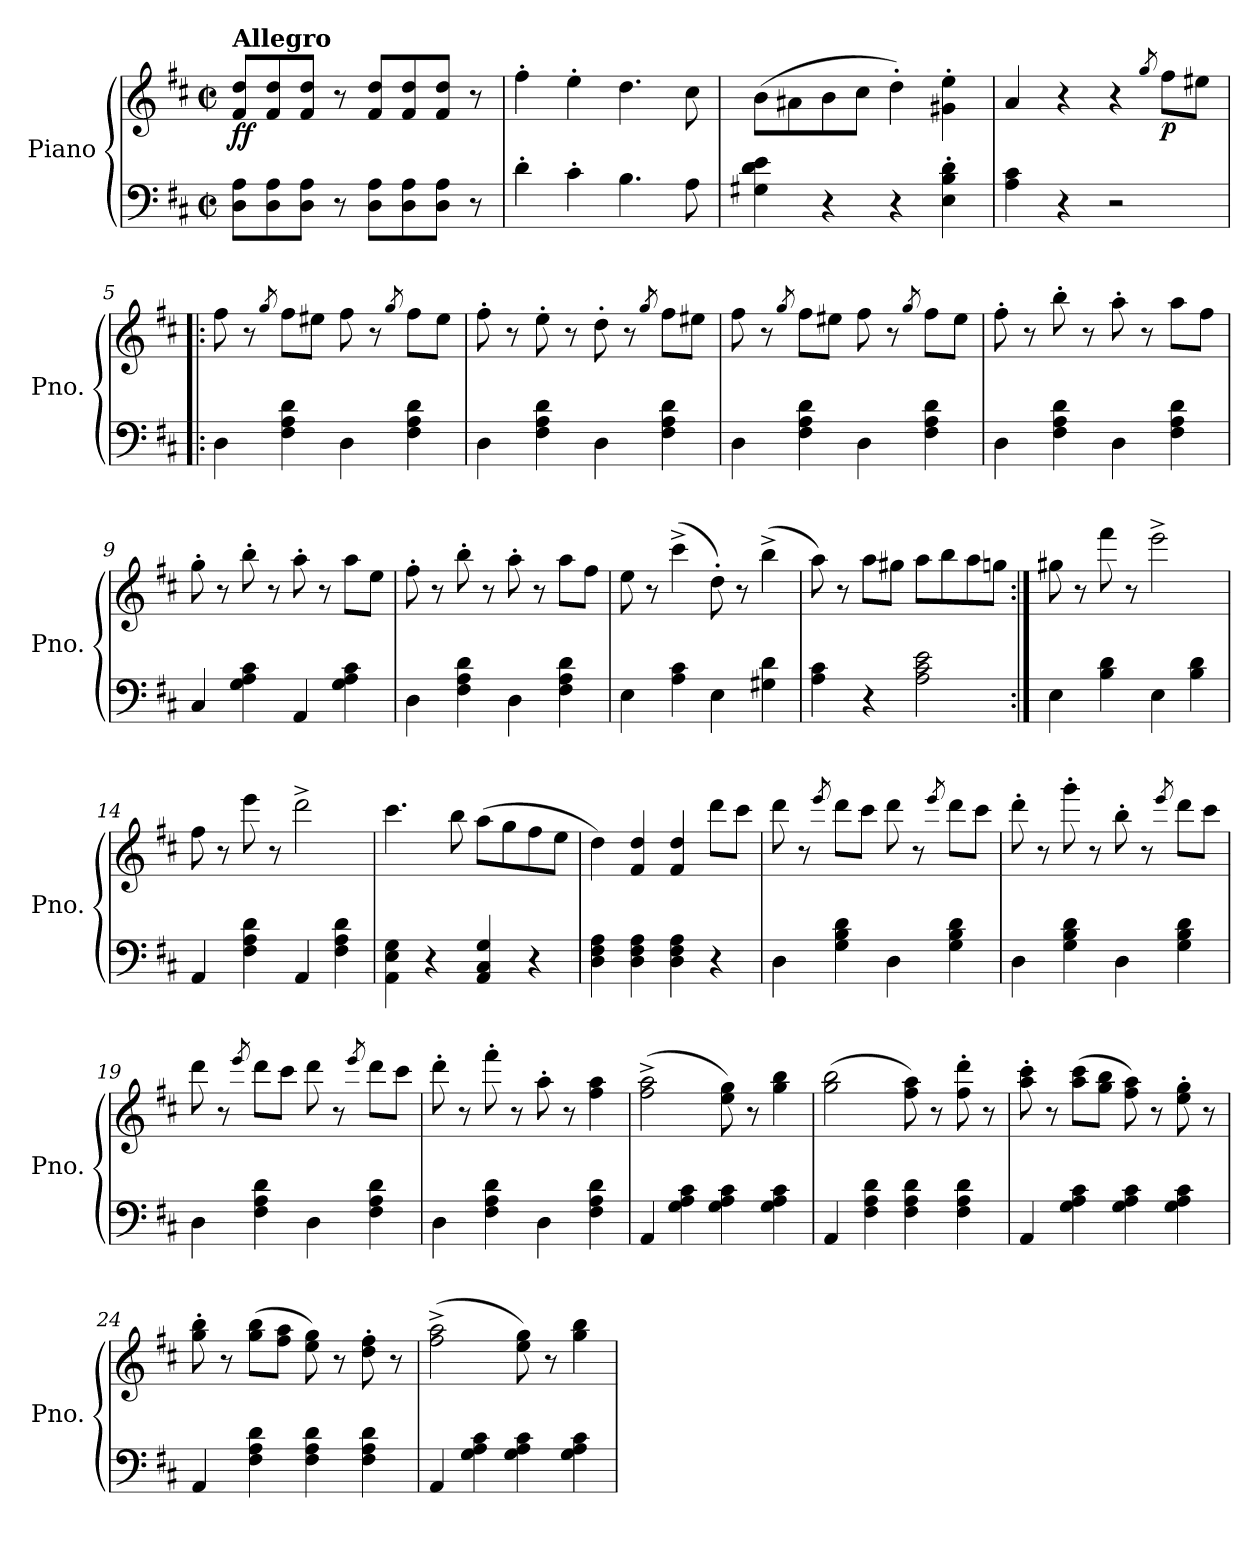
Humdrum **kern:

**kern	**kern	**dynam
*part1	*part1	*part1
*staff2	*staff1	*staff1/2
*I"Piano	*	*
*I'Pno.	*	*
*clefF4	*clefG2	*
*k[f#c#]	*k[f#c#]	*
*M2/2	*M2/2	*
*met(c|)	*met(c|)	*
=1	=1	=1
!	!LO:TX:a:B:t=Allegro	!
!	!	!LO:DY:b
8D\ 8A\L	8f#/ 8dd/L	ff
8D\ 8A\	8f#/ 8dd/	.
8D\ 8A\J	8f#/ 8dd/J	.
8r	8r	.
8D\ 8A\L	8f#/ 8dd/L	.
8D\ 8A\	8f#/ 8dd/	.
8D\ 8A\J	8f#/ 8dd/J	.
8r	8r	.
=2	=2	=2
4d'\	4ff#'\	.
4c#'\	4ee'\	.
4.B\	4.dd\	.
8A\	8cc#\	.
=3	=3	=3
4G#X\ 4d\ 4e\	(8b\L	.
.	8a#X\	.
4r	8b\	.
.	8cc#\J	.
4r	4dd'\)	.
4E\' 4B\' 4d\'	4g#X\' 4ee\'	.
=4	=4	=4
4A\ 4c#\	4a/	.
4r	4r	.
2r	4r	.
.	8qgg/	.
!	!	!LO:DY:b
.	8ff#\L	p
.	8ee#X\J	.
=5!|:	=5!|:	=5!|:
4D\	8ff#\	.
.	8r	.
.	8qgg/	.
4F#\ 4A\ 4d\	8ff#\L	.
.	8ee#X\J	.
4D\	8ff#\	.
.	8r	.
.	8qgg/	.
4F#\ 4A\ 4d\	8ff#\L	.
.	8ee#\J	.
!!LO:LB:g=z
=6	=6	=6
4D\	8ff#'\	.
.	8r	.
4F#\ 4A\ 4d\	8ee'\	.
.	8r	.
4D\	8dd'\	.
.	8r	.
.	8qgg/	.
4F#\ 4A\ 4d\	8ff#\L	.
.	8ee#X\J	.
=7	=7	=7
4D\	8ff#\	.
.	8r	.
.	8qgg/	.
4F#\ 4A\ 4d\	8ff#\L	.
.	8ee#X\J	.
4D\	8ff#\	.
.	8r	.
.	8qgg/	.
4F#\ 4A\ 4d\	8ff#\L	.
.	8ee#\J	.
=8	=8	=8
4D\	8ff#'\	.
.	8r	.
4F#\ 4A\ 4d\	8bb'\	.
.	8r	.
4D\	8aa'\	.
.	8r	.
4F#\ 4A\ 4d\	8aa\L	.
.	8ff#\J	.
=9	=9	=9
4C#/	8gg'\	.
.	8r	.
4G\ 4A\ 4c#\	8bb'\	.
.	8r	.
4AA/	8aa'\	.
.	8r	.
4G\ 4A\ 4c#\	8aa\L	.
.	8ee\J	.
!!LO:LB:g=z
=10	=10	=10
4D\	8ff#'\	.
.	8r	.
4F#\ 4A\ 4d\	8bb'\	.
.	8r	.
4D\	8aa'\	.
.	8r	.
4F#\ 4A\ 4d\	8aa\L	.
.	8ff#\J	.
=11	=11	=11
4E\	8ee\	.
.	8r	.
4A\ 4c#\	(4ccc#^\	.
4E\	8dd'\)	.
.	8r	.
4G#X\ 4d\	(4bb^\	.
=12	=12	=12
4A\ 4c#\	8aa\)	.
.	8r	.
4r	8aa\L	.
.	8gg#X\J	.
2A\ 2c#\ 2e\	8aa\L	.
.	8bb\	.
.	8aa\	.
.	8ggn\J	.
=13:|!	=13:|!	=13:|!
4E\	8gg#X\	.
.	8r	.
4B\ 4d\	8fff#\	.
.	8r	.
4E\	2eee^\	.
4B\ 4d\	.	.
=14	=14	=14
4AA/	8ff#\	.
.	8r	.
4F#\ 4A\ 4d\	8eee\	.
.	8r	.
4AA/	2ddd^\	.
4F#\ 4A\ 4d\	.	.
!!LO:LB:g=z
=15	=15	=15
4AA\ 4E\ 4G\	4.ccc#\	.
4r	.	.
.	8bb\	.
4AA/ 4C#/ 4G/	(8aa\L	.
.	8gg\	.
4r	8ff#\	.
.	8ee\J	.
=16	=16	=16
4D\ 4F#\ 4A\	4dd\)	.
4D\ 4F#\ 4A\	4f#/ 4dd/	.
4D\ 4F#\ 4A\	4f#/ 4dd/	.
4r	8ddd\L	.
.	8ccc#\J	.
=17	=17	=17
4D\	8ddd\	.
.	8r	.
.	8qeee/	.
4G\ 4B\ 4d\	8ddd\L	.
.	8ccc#\J	.
4D\	8ddd\	.
.	8r	.
.	8qeee/	.
4G\ 4B\ 4d\	8ddd\L	.
.	8ccc#\J	.
=18	=18	=18
4D\	8ddd'\	.
.	8r	.
4G\ 4B\ 4d\	8ggg'\	.
.	8r	.
4D\	8bb'\	.
.	8r	.
.	8qeee/	.
4G\ 4B\ 4d\	8ddd\L	.
.	8ccc#\J	.
!!LO:LB:g=z
=19	=19	=19
4D\	8ddd\	.
.	8r	.
.	8qeee/	.
4F#\ 4A\ 4d\	8ddd\L	.
.	8ccc#\J	.
4D\	8ddd\	.
.	8r	.
.	8qeee/	.
4F#\ 4A\ 4d\	8ddd\L	.
.	8ccc#\J	.
=20	=20	=20
4D\	8ddd'\	.
.	8r	.
4F#\ 4A\ 4d\	8fff#'\	.
.	8r	.
4D\	8aa'\	.
.	8r	.
4F#\ 4A\ 4d\	4ff#\ 4aa\	.
=21	=21	=21
4AA/	(2ff#\^ 2aa\^	.
4G\ 4A\ 4c#\	.	.
4G\ 4A\ 4c#\	8ee\ 8gg\)	.
.	8r	.
4G\ 4A\ 4c#\	4gg\ 4bb\	.
=22	=22	=22
4AA/	(2gg\ 2bb\	.
4F#\ 4A\ 4d\	.	.
4F#\ 4A\ 4d\	8ff#\ 8aa\)	.
.	8r	.
4F#\ 4A\ 4d\	8ff#\' 8ddd\'	.
.	8r	.
=23	=23	=23
4AA/	8aa\' 8ccc#\'	.
.	8r	.
4G\ 4A\ 4c#\	(8aa\ 8ccc#\L	.
.	8gg\ 8bb\J	.
4G\ 4A\ 4c#\	8ff#\ 8aa\)	.
.	8r	.
4G\ 4A\ 4c#\	8ee\' 8gg\'	.
.	8r	.
!!LO:PB:g=z
=24	=24	=24
4AA/	8gg\' 8bb\'	.
.	8r	.
4F#\ 4A\ 4d\	(8gg\ 8bb\L	.
.	8ff#\ 8aa\J	.
4F#\ 4A\ 4d\	8ee\ 8gg\)	.
.	8r	.
4F#\ 4A\ 4d\	8dd\' 8ff#\'	.
.	8r	.
=25	=25	=25
4AA/	(2ff#\^ 2aa\^	.
4G\ 4A\ 4c#\	.	.
4G\ 4A\ 4c#\	8ee\ 8gg\)	.
.	8r	.
4G\ 4A\ 4c#\	4gg\ 4bb\	.
=	=	=
*-	*-	*-
